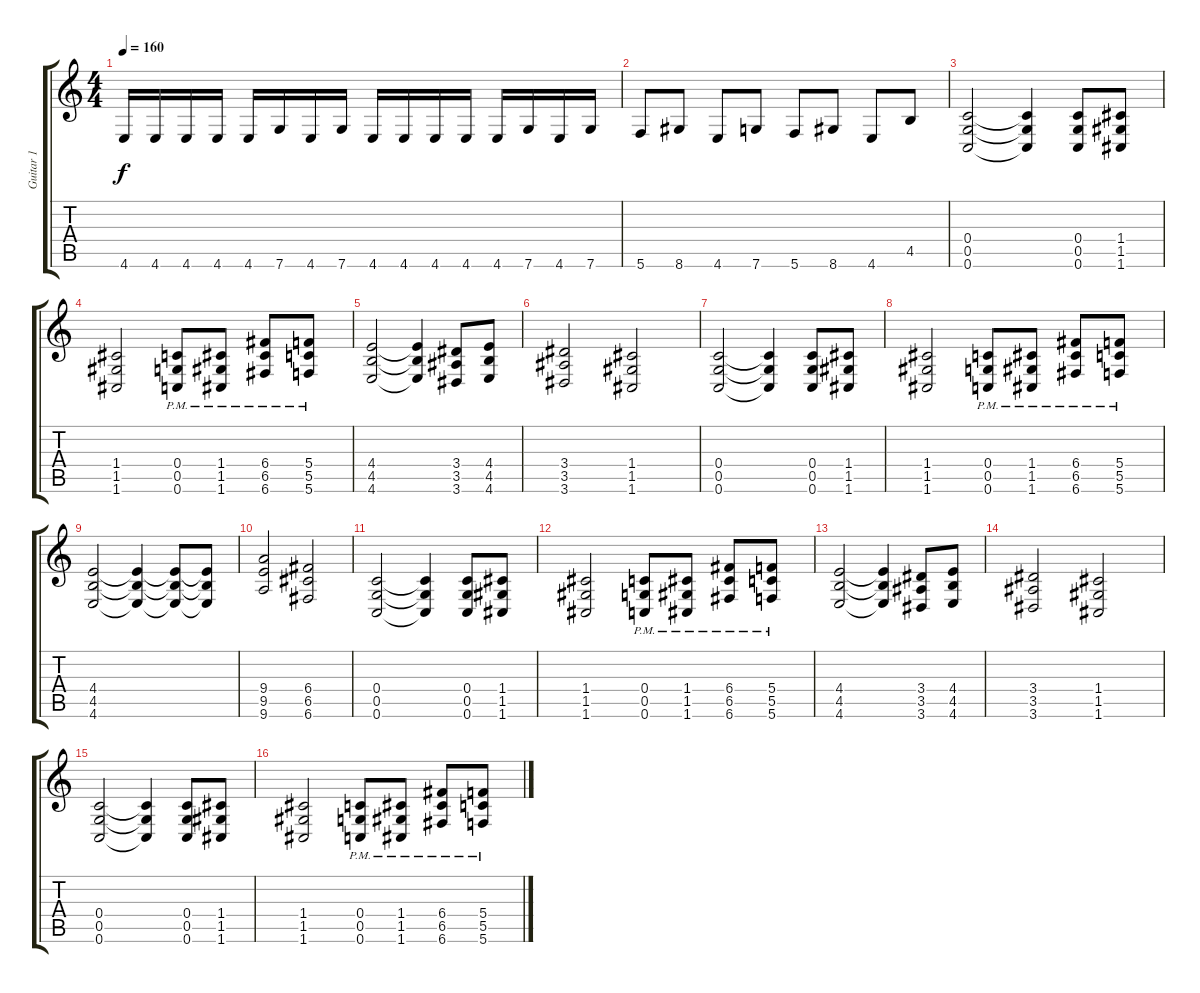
\track ("Guitar 1" "Guitar 1") {instrument distortionguitar}
\staff {score tabs}
\tuning (D4 A3 F3 C3 G2 C2) {hide}
\ts (4 4)
\tempo 160
\clef g2
\ks c
4.6.16{dy f} 4.6.16 4.6.16 4.6.16 4.6.16 7.6.16 4.6.16 7.6.16 4.6.16 4.6.16 4.6.16 4.6.16 4.6.16 7.6.16 4.6.16 7.6.16 |
5.6.8 8.6.8 4.6.8 7.6.8 5.6.8 8.6.8 4.6.8 4.5.8 |
(0.4 0.5 0.6).2 (0.4{t} 0.5{t} 0.6{t}).4 (0.4 0.5 0.6).8 (1.4 1.5 1.6).8 |
(1.4 1.5 1.6).2 (0.4{pm} 0.5{pm} 0.6{pm}).8 (1.4{pm} 1.5{pm} 1.6{pm}).8 (6.4{pm} 6.5{pm} 6.6{pm}).8 (5.4{pm} 5.5{pm} 5.6{pm}).8 |
(4.4 4.5 4.6).2 (4.4{t} 4.5{t} 4.6{t}).4 (3.4 3.5 3.6).8 (4.4 4.5 4.6).8 |
(3.4 3.5 3.6).2 (1.4 1.5 1.6).2 |
(0.4 0.5 0.6).2 (0.4{t} 0.5{t} 0.6{t}).4 (0.4 0.5 0.6).8 (1.4 1.5 1.6).8 |
(1.4 1.5 1.6).2 (0.4{pm} 0.5{pm} 0.6{pm}).8 (1.4{pm} 1.5{pm} 1.6{pm}).8 (6.4{pm} 6.5{pm} 6.6{pm}).8 (5.4{pm} 5.5{pm} 5.6{pm}).8 |
(4.4 4.5 4.6).2 (4.4{t} 4.5{t} 4.6{t}).4 (4.4{t} 4.5{t} 4.6{t}).8 (4.4{t} 4.5{t} 4.6{t}).8 |
(9.4 9.5 9.6).2 (6.4 6.5 6.6).2 |
(0.4 0.5 0.6).2 (0.4{t} 0.5{t} 0.6{t}).4 (0.4 0.5 0.6).8 (1.4 1.5 1.6).8 |
(1.4 1.5 1.6).2 (0.4{pm} 0.5{pm} 0.6{pm}).8 (1.4{pm} 1.5{pm} 1.6{pm}).8 (6.4{pm} 6.5{pm} 6.6{pm}).8 (5.4{pm} 5.5{pm} 5.6{pm}).8 |
(4.4 4.5 4.6).2 (4.4{t} 4.5{t} 4.6{t}).4 (3.4 3.5 3.6).8 (4.4 4.5 4.6).8 |
(3.4 3.5 3.6).2 (1.4 1.5 1.6).2 |
(0.4 0.5 0.6).2 (0.4{t} 0.5{t} 0.6{t}).4 (0.4 0.5 0.6).8 (1.4 1.5 1.6).8 |
(1.4 1.5 1.6).2 (0.4{pm} 0.5{pm} 0.6{pm}).8 (1.4{pm} 1.5{pm} 1.6{pm}).8 (6.4{pm} 6.5{pm} 6.6{pm}).8 (5.4{pm} 5.5{pm} 5.6{pm}).8
